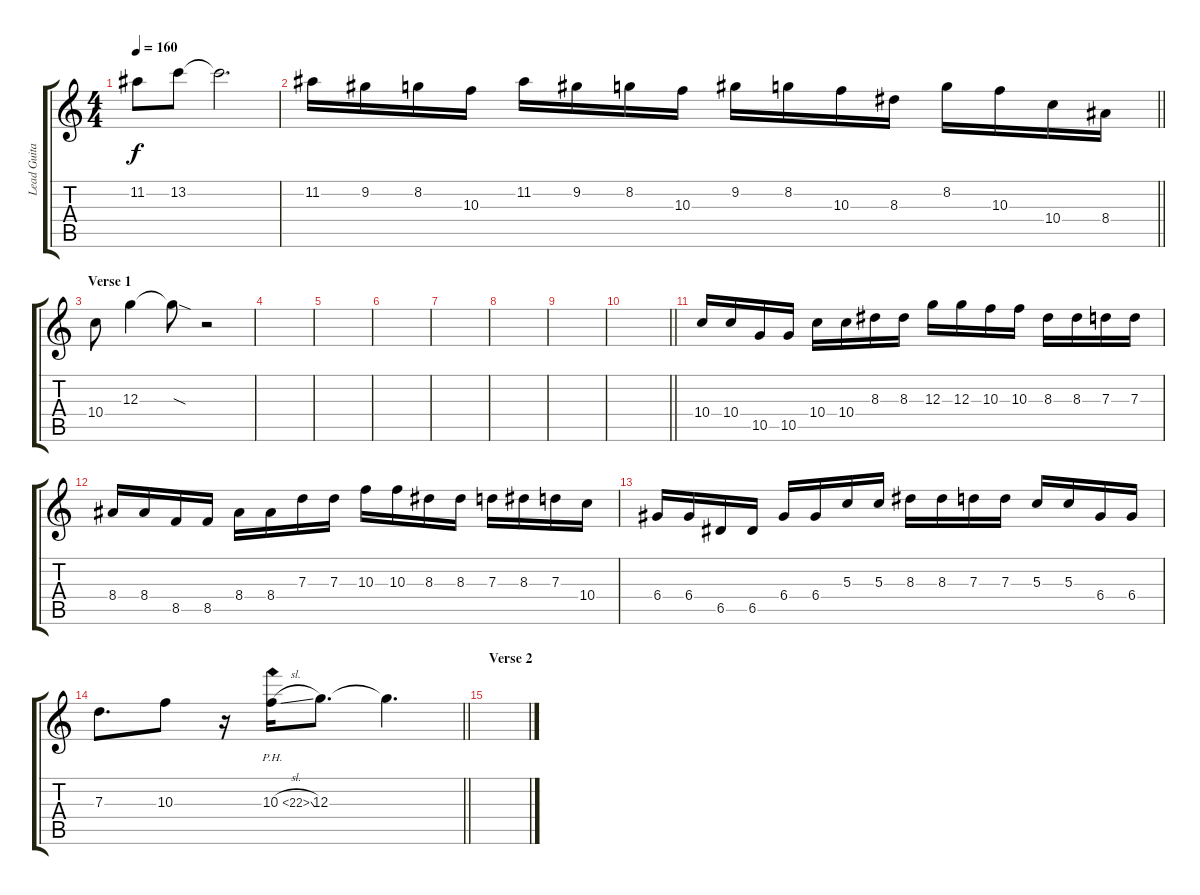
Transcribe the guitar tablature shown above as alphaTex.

\track ("Lead Guitar - Sam Totman" "Lead Guita") {instrument distortionguitar}
\staff {score tabs}
\tuning (E4 B3 G3 D3 A2 E2) {hide}
\ts (4 4)
\tempo 160
\clef g2
\ks c
11.2.8{dy f} 13.2.8 13.2{t}.2{d} |
\barLineRight lightlight
11.2.16 9.2.16 8.2.16 10.3.16 11.2.16 9.2.16 8.2.16 10.3.16 9.2.16 8.2.16 10.3.16 8.3.16 8.2.16 10.3.16 10.4.16 8.4.16 |
\section ("" "Verse 1")
10.4.8 12.3.4 12.3{sod t}.8 r.2 |
|
|
|
|
|
|
\barLineRight lightlight
|
\section ("" "")
10.4.16 10.4.16 10.5.16 10.5.16 10.4.16 10.4.16 8.3.16 8.3.16 12.3.16 12.3.16 10.3.16 10.3.16 8.3.16 8.3.16 7.3.16 7.3.16 |
8.4.16 8.4.16 8.5.16 8.5.16 8.4.16 8.4.16 7.3.16 7.3.16 10.3.16 10.3.16 8.3.16 8.3.16 7.3.16 8.3.16 7.3.16 10.4.16 |
6.4.16 6.4.16 6.5.16 6.5.16 6.4.16 6.4.16 5.3.16 5.3.16 8.3.16 8.3.16 7.3.16 7.3.16 5.3.16 5.3.16 6.4.16 6.4.16 |
\barLineRight lightlight
7.3.8{d} 10.3.8 r.16 10.3{ph 12 sl}.16 12.3.8{d} 12.3{t}.4{d} |
\section ("" "Verse 2")
